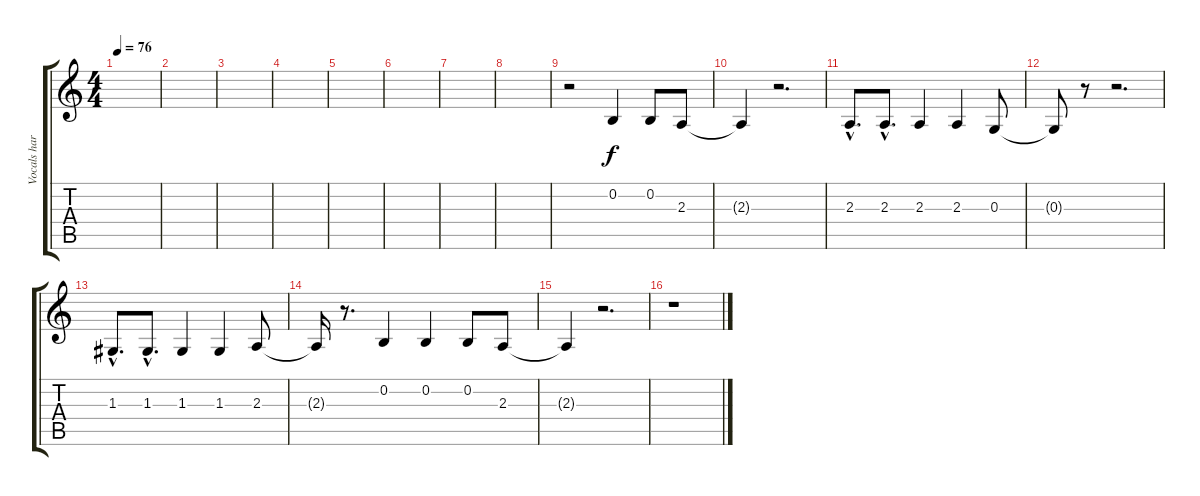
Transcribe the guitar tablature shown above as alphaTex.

\track ("Vocals harmony" "Vocals har") {instrument lead1square}
\staff {score tabs}
\tuning (E4 B3 G3 D3 A2 E2) {hide}
\ts (4 4)
\tempo 76
\clef g2
\ks c
|
|
|
|
|
|
|
|
r.2 0.2.4 0.2.8 2.3.8 |
2.3{t}.4 r.2{d} |
2.3{hac}.8{d} 2.3{hac}.8{d} 2.3.4 2.3.4 0.3.8 |
0.3{t}.8 r.8 r.2{d} |
1.3{hac}.8{d} 1.3{hac}.8{d} 1.3.4 1.3.4 2.3.8 |
2.3{t}.16 r.8{d} 0.2.4 0.2.4 0.2.8 2.3.8 |
2.3{t}.4 r.2{d} |
r.1
